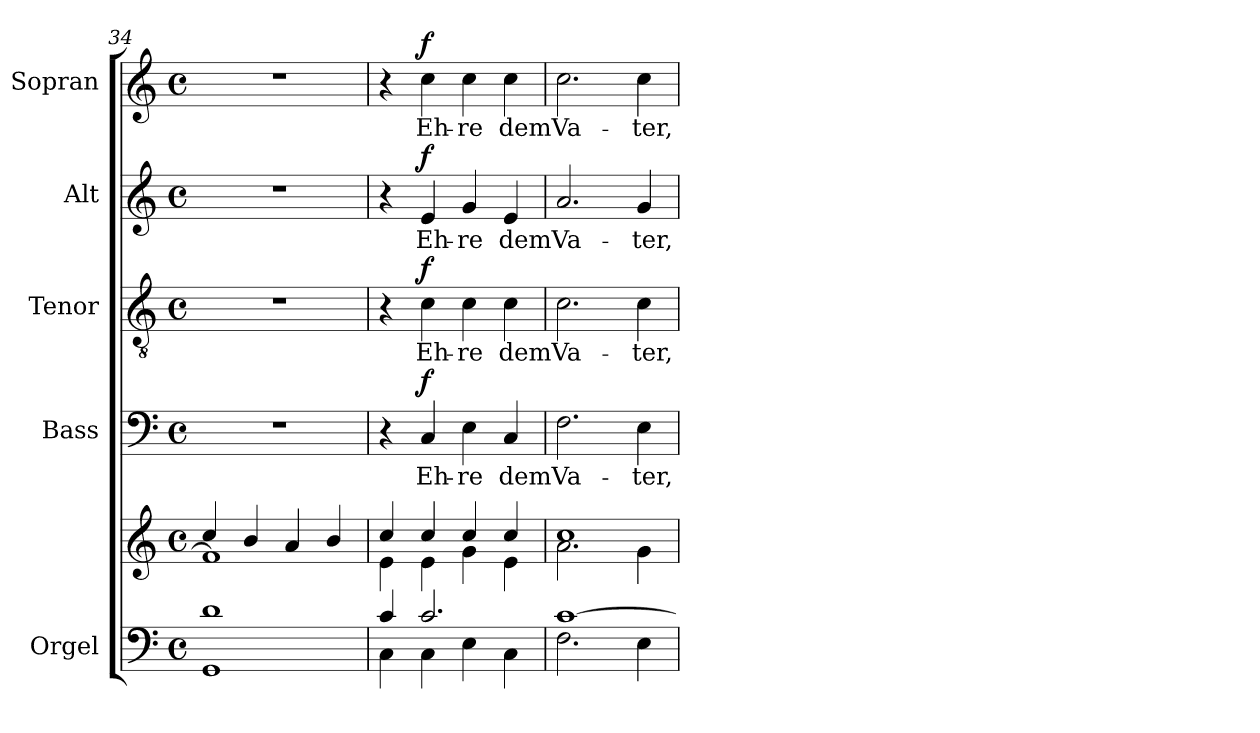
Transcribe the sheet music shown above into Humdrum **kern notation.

**kern	**kern	**kern	**text	**dynam	**kern	**text	**dynam	**kern	**text	**dynam	**kern	**text	**dynam
*part5	*part5	*part4	*part4	*part4	*part3	*part3	*part3	*part2	*part2	*part2	*part1	*part1	*part1
*staff6	*staff5	*staff4	*staff4	*staff4	*staff3	*staff3	*staff3	*staff2	*staff2	*staff2	*staff1	*staff1	*staff1
*I"Orgel	*	*I"Bass	*	*	*I"Tenor	*	*	*I"Alt	*	*	*I"Sopran	*	*
*I'Org.	*	*I'B	*	*	*I'T	*	*	*I'A	*	*	*I'S	*	*
*clefF4	*clefG2	*clefF4	*	*	*clefGv2	*	*	*clefG2	*	*	*clefG2	*	*
*k[]	*k[]	*k[]	*	*	*k[]	*	*	*k[]	*	*	*k[]	*	*
*C:	*C:	*C:	*	*	*C:	*	*	*C:	*	*	*C:	*	*
*M4/4	*M4/4	*M4/4	*	*	*M4/4	*	*	*M4/4	*	*	*M4/4	*	*
*met(c)	*met(c)	*met(c)	*	*	*met(c)	*	*	*met(c)	*	*	*met(c)	*	*
=34	=34	=34	=34	=34	=34	=34	=34	=34	=34	=34	=34	=34	=34
*^	*^	*	*	*	*	*	*	*	*	*	*	*	*
1d	1GG	4cc/	1f]	1r	.	.	1r	.	.	1r	.	.	1r	.	.
.	.	4b/	.	.	.	.	.	.	.	.	.	.	.	.	.
.	.	4a/	.	.	.	.	.	.	.	.	.	.	.	.	.
.	.	4b/	.	.	.	.	.	.	.	.	.	.	.	.	.
!!LO:LB:g=z
=35	=35	=35	=35	=35	=35	=35	=35	=35	=35	=35	=35	=35	=35	=35	=35
4c/	4C\	4cc/	4e\	4r	.	.	4r	.	.	4r	.	.	4r	.	.
!	!	!	!	!	!LO:LY:b	!LO:DY:a	!	!LO:LY:b	!LO:DY:a	!	!LO:LY:b	!LO:DY:a	!	!LO:LY:b	!LO:DY:a
2.c/	4C\	4cc/	4e\	4C/	Eh-	f	4c\	Eh-	f	4e/	Eh-	f	4cc\	Eh-	f
!	!	!	!	!	!LO:LY:b	!	!	!LO:LY:b	!	!	!LO:LY:b	!	!	!LO:LY:b	!
.	4E\	4cc/	4g\	4E\	-re	.	4c\	-re	.	4g/	-re	.	4cc\	-re	.
!	!	!	!	!	!LO:LY:b	!	!	!LO:LY:b	!	!	!LO:LY:b	!	!	!LO:LY:b	!
.	4C\	4cc/	4e\	4C/	dem	.	4c\	dem	.	4e/	dem	.	4cc\	dem	.
=36	=36	=36	=36	=36	=36	=36	=36	=36	=36	=36	=36	=36	=36	=36	=36
!	!	!	!	!	!LO:LY:b	!	!	!LO:LY:b	!	!	!LO:LY:b	!	!	!LO:LY:b	!
[>1c	2.F\	1cc	2.a\	2.F\	Va-	.	2.c\	Va-	.	2.a/	Va-	.	2.cc\	Va-	.
!	!	!	!	!	!LO:LY:b	!	!	!LO:LY:b	!	!	!LO:LY:b	!	!	!LO:LY:b	!
.	4E\	.	4g\	4E\	-ter,	.	4c\	-ter,	.	4g/	-ter,	.	4cc\	-ter,	.
*v	*v	*	*	*	*	*	*	*	*	*	*	*	*	*	*
*	*v	*v	*	*	*	*	*	*	*	*	*	*	*	*
=	=	=	=	=	=	=	=	=	=	=	=	=	=
*-	*-	*-	*-	*-	*-	*-	*-	*-	*-	*-	*-	*-	*-
